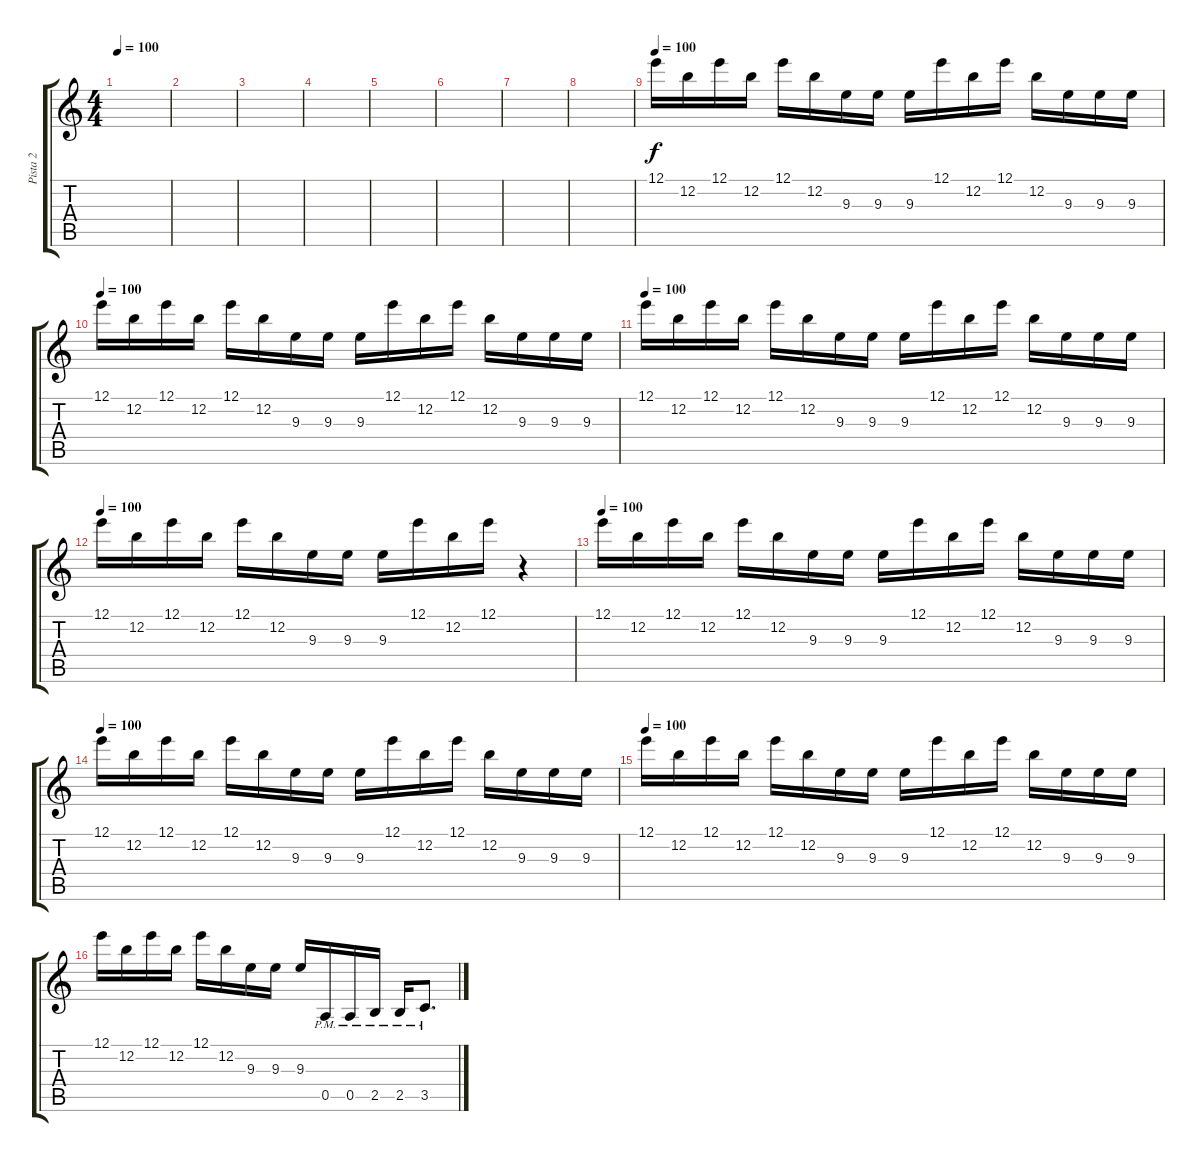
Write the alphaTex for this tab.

\track ("Pista 2" "Pista 2") {instrument distortionguitar}
\staff {score tabs}
\tuning (E4 B3 G3 D3 A2 E2) {hide}
\ts (4 4)
\tempo 100
\clef g2
\ks c
|
|
|
|
|
|
|
|
\tempo 100
12.1.16 12.2.16 12.1.16 12.2.16 12.1.16 12.2.16 9.3.16 9.3.16 9.3.16 12.1.16 12.2.16 12.1.16 12.2.16 9.3.16 9.3.16 9.3.16 |
\tempo 100
12.1.16 12.2.16 12.1.16 12.2.16 12.1.16 12.2.16 9.3.16 9.3.16 9.3.16 12.1.16 12.2.16 12.1.16 12.2.16 9.3.16 9.3.16 9.3.16 |
\tempo 100
12.1.16 12.2.16 12.1.16 12.2.16 12.1.16 12.2.16 9.3.16 9.3.16 9.3.16 12.1.16 12.2.16 12.1.16 12.2.16 9.3.16 9.3.16 9.3.16 |
\tempo 100
12.1.16 12.2.16 12.1.16 12.2.16 12.1.16 12.2.16 9.3.16 9.3.16 9.3.16 12.1.16 12.2.16 12.1.16 r.4 |
\tempo 100
12.1.16 12.2.16 12.1.16 12.2.16 12.1.16 12.2.16 9.3.16 9.3.16 9.3.16 12.1.16 12.2.16 12.1.16 12.2.16 9.3.16 9.3.16 9.3.16 |
\tempo 100
12.1.16 12.2.16 12.1.16 12.2.16 12.1.16 12.2.16 9.3.16 9.3.16 9.3.16 12.1.16 12.2.16 12.1.16 12.2.16 9.3.16 9.3.16 9.3.16 |
\tempo 100
12.1.16 12.2.16 12.1.16 12.2.16 12.1.16 12.2.16 9.3.16 9.3.16 9.3.16 12.1.16 12.2.16 12.1.16 12.2.16 9.3.16 9.3.16 9.3.16 |
12.1.16 12.2.16 12.1.16 12.2.16 12.1.16 12.2.16 9.3.16 9.3.16 9.3.16 0.5{pm}.16 0.5{pm}.16 2.5{pm}.16 2.5{pm}.16 3.5{pm}.8{d}
